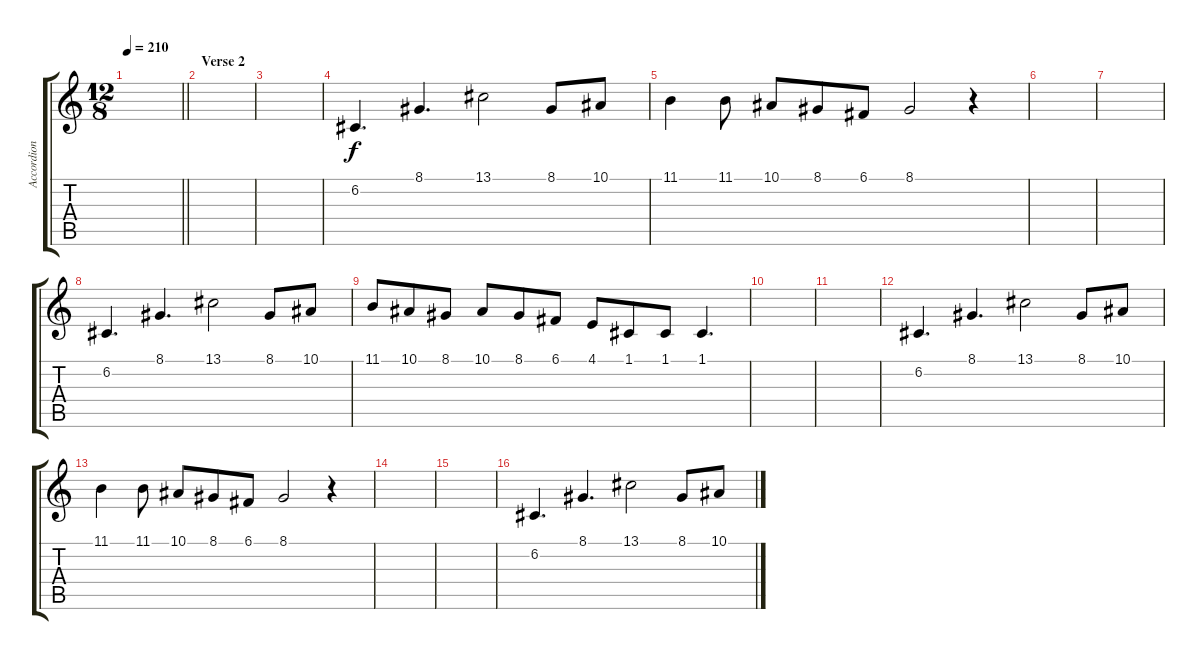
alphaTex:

\track ("Accordion" "Accordion") {instrument accordion}
\staff {score tabs}
\tuning (C4 G3 Eb3 Bb2 F2 C2) {hide}
\ts (12 8)
\tempo 210
\clef g2
\barLineRight lightlight
\ks c
|
\section ("" "Verse 2")
|
|
6.2.4{d} 8.1.4{d} 13.1.2 8.1.8 10.1.8 |
11.1.4 11.1.8 10.1.8 8.1.8 6.1.8 8.1.2 r.4 |
|
|
6.2.4{d} 8.1.4{d} 13.1.2 8.1.8 10.1.8 |
11.1.8 10.1.8 8.1.8 10.1.8 8.1.8 6.1.8 4.1.8 1.1.8 1.1.8 1.1.4{d} |
|
|
6.2.4{d} 8.1.4{d} 13.1.2 8.1.8 10.1.8 |
11.1.4 11.1.8 10.1.8 8.1.8 6.1.8 8.1.2 r.4 |
|
|
6.2.4{d} 8.1.4{d} 13.1.2 8.1.8 10.1.8
